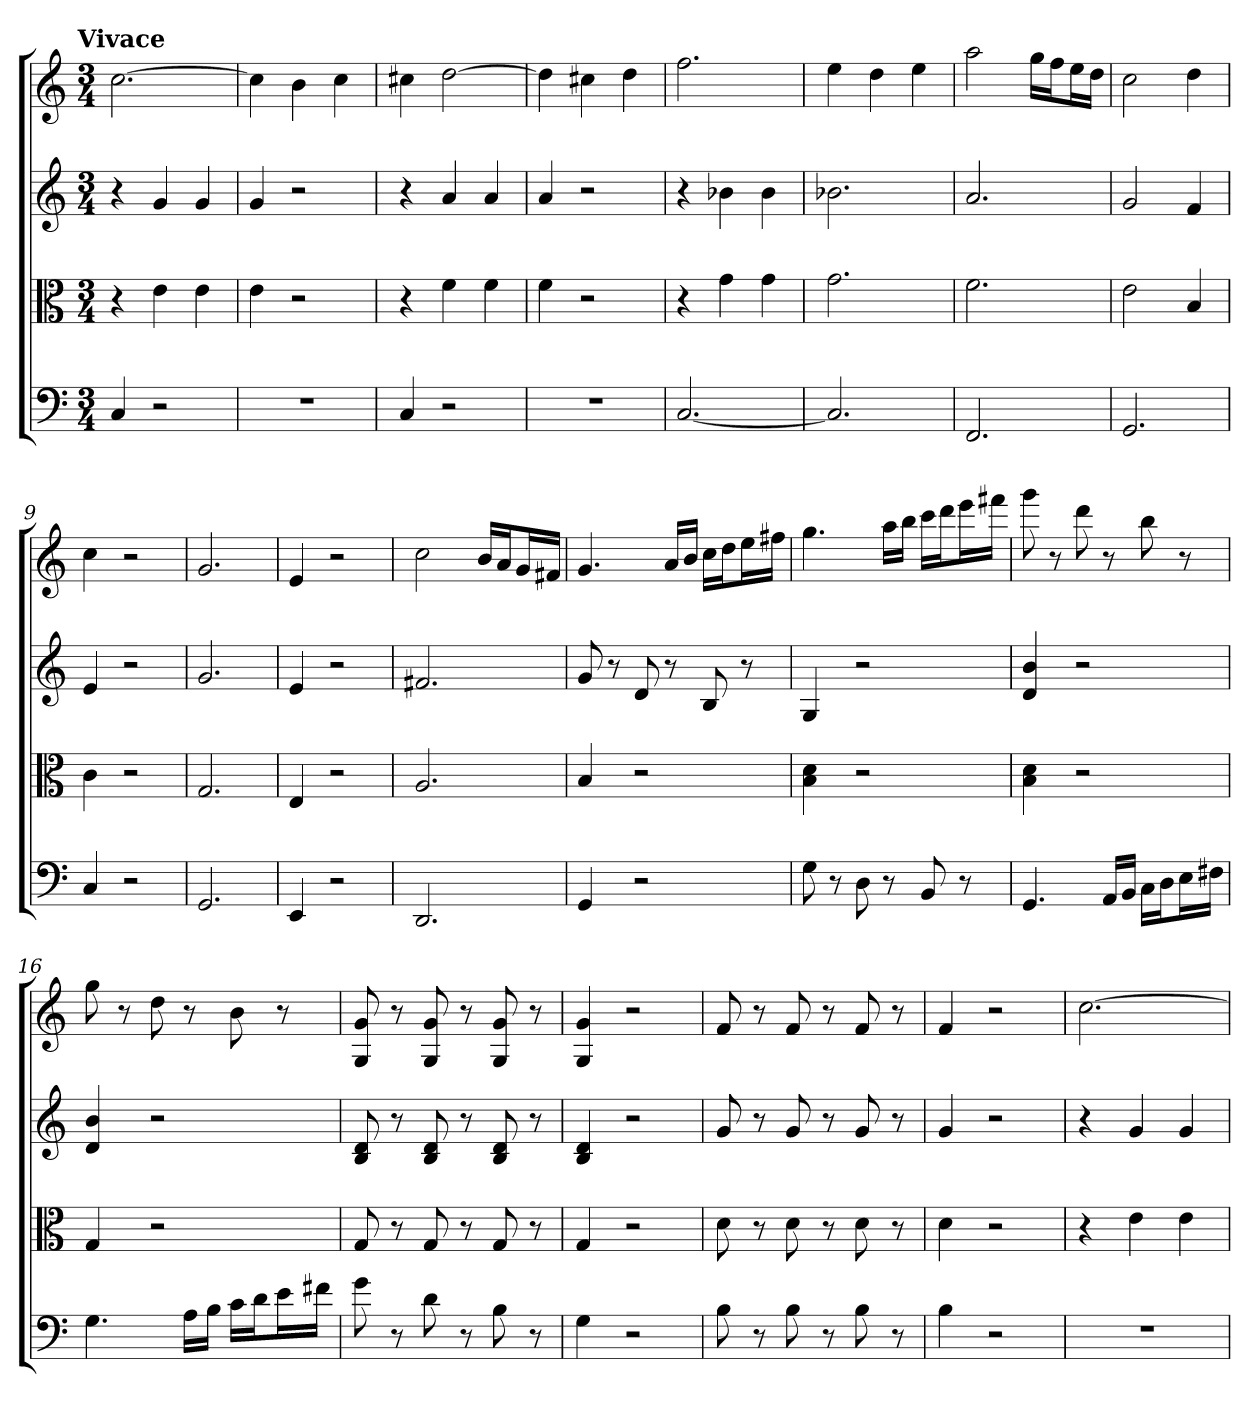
**kern	**kern	**kern	**kern
*part4	*part3	*part2	*part1
*staff4	*staff3	*staff2	*staff1
*clefF4	*clefC3	*	*
*k[]	*k[]	*k[]	*k[]
*C:	*C:	*C:	*C:
!!LO:TX:omd:t=Vivace
*M3/4	*M3/4	*M3/4	*M3/4
*MM160	*MM160	*MM160	*MM160
=	=	=	=
4C	4r	4r	[2.cc
2r	4e	4g	.
.	4e	4g	.
=2	=2	=2	=2
2.r	4e	4g	4cc]
.	2r	2r	4b
.	.	.	4cc
=3	=3	=3	=3
4C	4r	4r	4cc#X
2r	4f	4a	[2dd
.	4f	4a	.
=4	=4	=4	=4
2.r	4f	4a	4dd]
.	2r	2r	4cc#X
.	.	.	4dd
=5	=5	=5	=5
[2.C	4r	4r	2.ff
.	4g	4b-X	.
.	4g	4b-	.
=6	=6	=6	=6
2.C]	2.g	2.b-X	4ee
.	.	.	4dd
.	.	.	4ee
=7	=7	=7	=7
2.FF	2.f	2.a	2aa
.	.	.	16ggLL
.	.	.	16ffJ
.	.	.	16eeL
.	.	.	16ddJJ
=8	=8	=8	=8
2.GG	2e	2g	2cc
.	4B	4f	4dd
=9	=9	=9	=9
4C	4c	4e	4cc
2r	2r	2r	2r
=10	=10	=10	=10
2.GG	2.G	2.g	2.g
=11	=11	=11	=11
4EE	4E	4e	4e
2r	2r	2r	2r
=12	=12	=12	=12
2.DD	2.A	2.f#X	2cc
.	.	.	16bLL
.	.	.	16aJ
.	.	.	16gL
.	.	.	16f#XJJ
=13	=13	=13	=13
4GG	4B	8g	4.g
.	.	8r	.
2r	2r	8d	.
.	.	8r	16aLL
.	.	.	16bJJ
.	.	8B	16ccLL
.	.	.	16ddJ
.	.	8r	16eeL
.	.	.	16ff#XJJ
=14	=14	=14	=14
8G	4B 4d	4G	4.gg
8r	.	.	.
8D	2r	2r	.
8r	.	.	16aaLL
.	.	.	16bbJJ
8BB	.	.	16cccLL
.	.	.	16dddJ
8r	.	.	16eeeL
.	.	.	16fff#XJJ
=15	=15	=15	=15
4.GG	4B 4d	4d 4b	8ggg
.	.	.	8r
.	2r	2r	8ddd
16AA/LL	.	.	8r
16BB/JJ	.	.	.
16C\LL	.	.	8bb
16D\J	.	.	.
16E\L	.	.	8r
16F#X\JJ	.	.	.
=16	=16	=16	=16
4.G	4G	4d 4b	8gg
.	.	.	8r
.	2r	2r	8dd
16A\LL	.	.	8r
16B\JJ	.	.	.
16c\LL	.	.	8b
16d\J	.	.	.
16e\L	.	.	8r
16f#X\JJ	.	.	.
=17	=17	=17	=17
8g	8G	8B 8d	8G 8g
8r	8r	8r	8r
8d	8G	8B 8d	8G 8g
8r	8r	8r	8r
8B	8G	8B 8d	8G 8g
8r	8r	8r	8r
=18	=18	=18	=18
4G	4G	4B 4d	4G 4g
2r	2r	2r	2r
=19	=19	=19	=19
8B	8d	8g	8f
8r	8r	8r	8r
8B	8d	8g	8f
8r	8r	8r	8r
8B	8d	8g	8f
8r	8r	8r	8r
=20	=20	=20	=20
4B	4d	4g	4f
2r	2r	2r	2r
=21	=21	=21	=21
2.r	4r	4r	[2.cc
.	4e	4g	.
.	4e	4g	.
=	=	=	=
*-	*-	*-	*-
